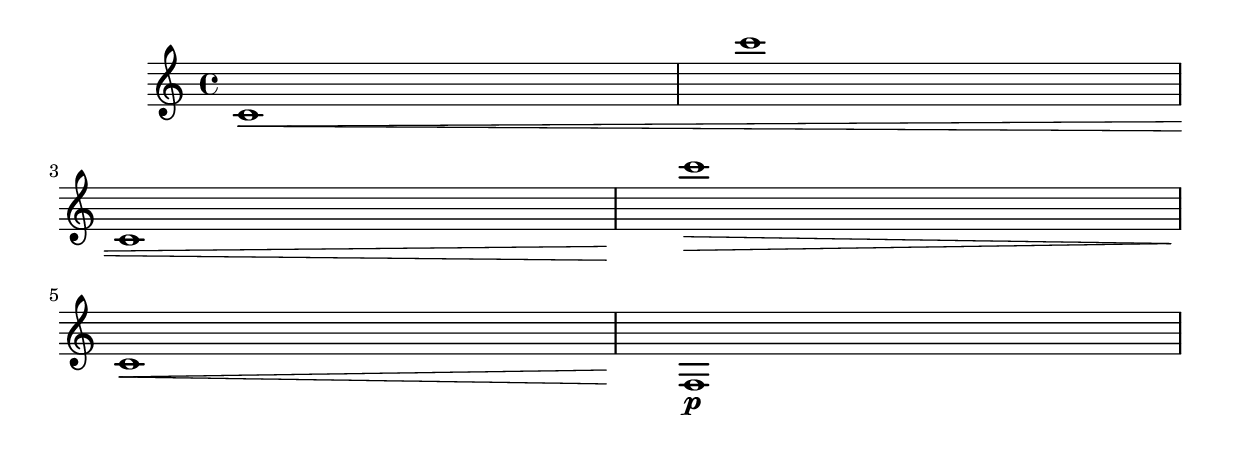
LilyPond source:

\version "2.19.21"

\header {
  texidoc = "@code{\\breakDynamicSpan} shall also work if a 
dynamic spanner crosses a line break.
"
}

\relative {
  % spanner really crosses linebreak:
  c'1\<\breakDynamicSpan c'' \break
  c,,1
  % new spanner immediately after linebreak (with broken spanner):
  c''1\>\breakDynamicSpan \break
  c,,1\<
  f,1\breakDynamicSpan\p
}
